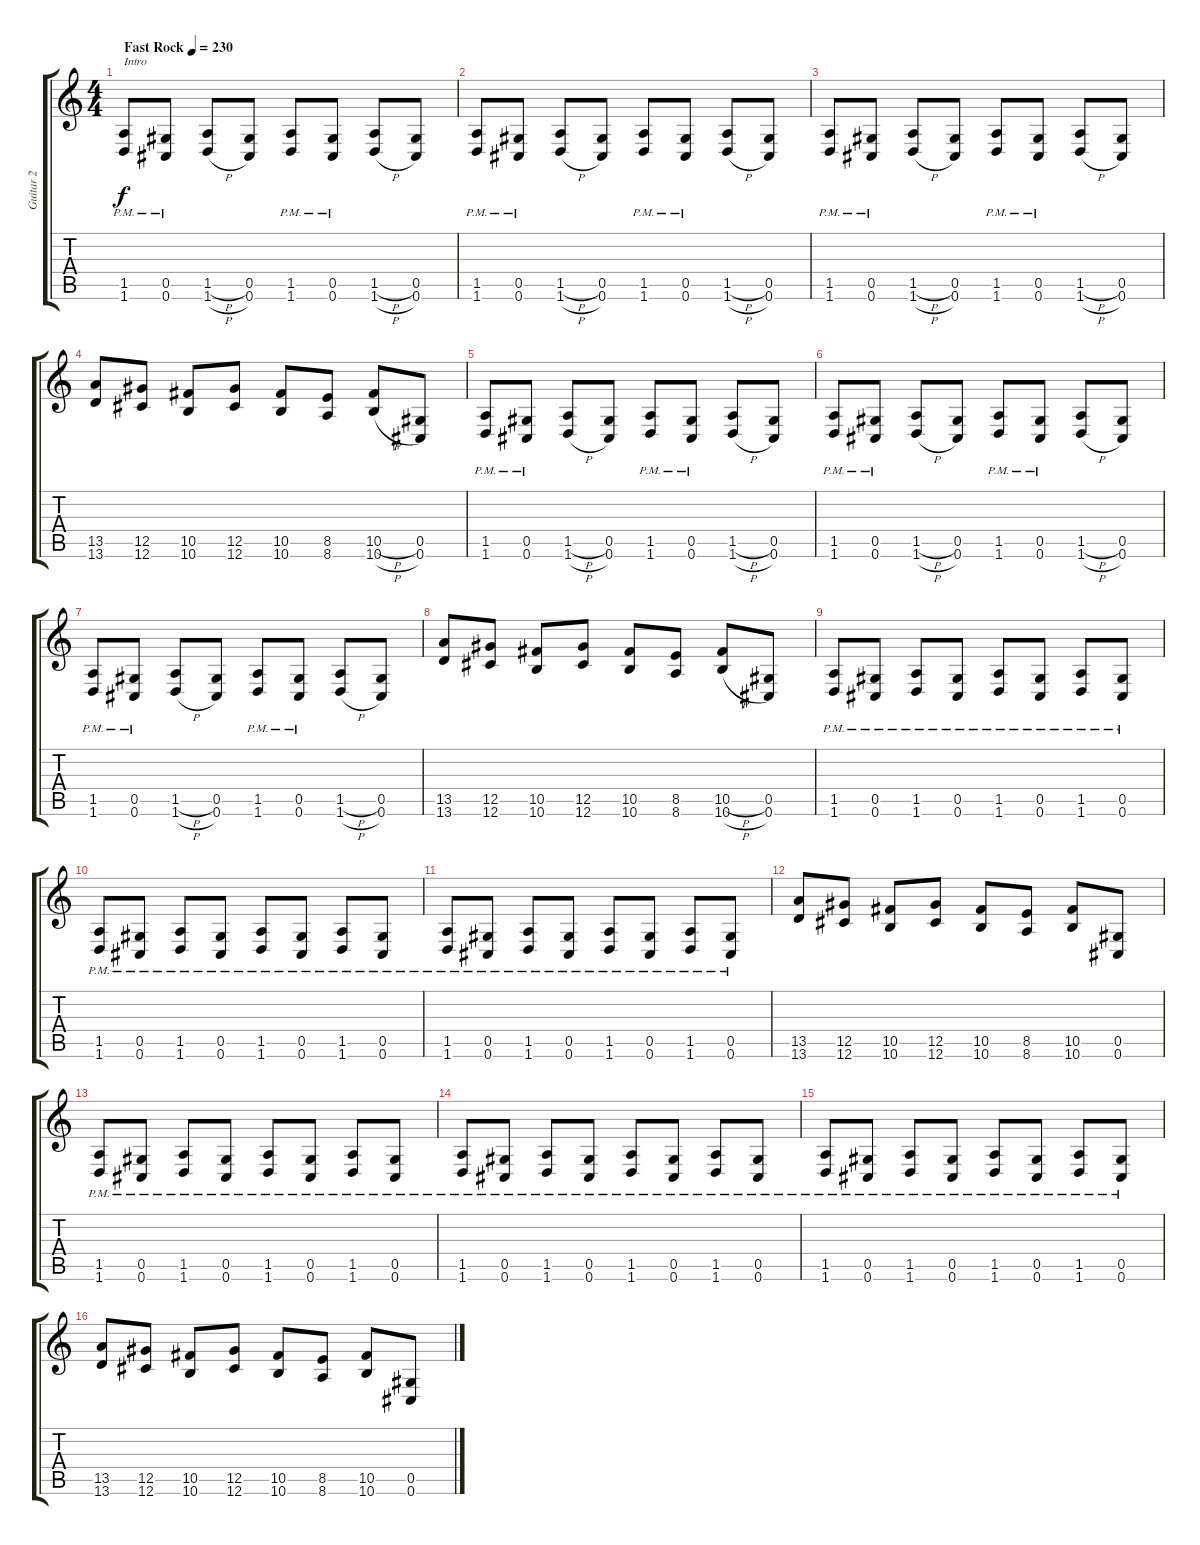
\track ("Guitar 2" "Guitar 2") {instrument distortionguitar}
\staff {score tabs}
\tuning (Eb4 Bb3 Gb3 Db3 Ab2 Db2) {hide}
\ts (4 4)
\tempo (230 "Fast Rock")
\clef g2
\ks c
(1.5{pm} 1.6{pm}).8{txt "Intro" dy f instrument distortionguitar} (0.5{pm} 0.6{pm}).8 (1.5{h} 1.6{h}).8 (0.5 0.6).8 (1.5{pm} 1.6{pm}).8 (0.5{pm} 0.6{pm}).8 (1.5{h} 1.6{h}).8 (0.5 0.6).8 |
(1.5{pm} 1.6{pm}).8 (0.5{pm} 0.6{pm}).8 (1.5{h} 1.6{h}).8 (0.5 0.6).8 (1.5{pm} 1.6{pm}).8 (0.5{pm} 0.6{pm}).8 (1.5{h} 1.6{h}).8 (0.5 0.6).8 |
(1.5{pm} 1.6{pm}).8 (0.5{pm} 0.6{pm}).8 (1.5{h} 1.6{h}).8 (0.5 0.6).8 (1.5{pm} 1.6{pm}).8 (0.5{pm} 0.6{pm}).8 (1.5{h} 1.6{h}).8 (0.5 0.6).8 |
(13.5 13.6).8 (12.5 12.6).8 (10.5 10.6).8 (12.5 12.6).8 (10.5 10.6).8 (8.5 8.6).8 (10.5{h} 10.6{h}).8 (0.5 0.6).8 |
(1.5{pm} 1.6{pm}).8 (0.5{pm} 0.6{pm}).8 (1.5{h} 1.6{h}).8 (0.5 0.6).8 (1.5{pm} 1.6{pm}).8 (0.5{pm} 0.6{pm}).8 (1.5{h} 1.6{h}).8 (0.5 0.6).8 |
(1.5{pm} 1.6{pm}).8 (0.5{pm} 0.6{pm}).8 (1.5{h} 1.6{h}).8 (0.5 0.6).8 (1.5{pm} 1.6{pm}).8 (0.5{pm} 0.6{pm}).8 (1.5{h} 1.6{h}).8 (0.5 0.6).8 |
(1.5{pm} 1.6{pm}).8 (0.5{pm} 0.6{pm}).8 (1.5{h} 1.6{h}).8 (0.5 0.6).8 (1.5{pm} 1.6{pm}).8 (0.5{pm} 0.6{pm}).8 (1.5{h} 1.6{h}).8 (0.5 0.6).8 |
(13.5 13.6).8 (12.5 12.6).8 (10.5 10.6).8 (12.5 12.6).8 (10.5 10.6).8 (8.5 8.6).8 (10.5{h} 10.6{h}).8 (0.5 0.6).8 |
(1.5{pm} 1.6{pm}).8 (0.5{pm} 0.6{pm}).8 (1.5{pm} 1.6{pm}).8 (0.5{pm} 0.6{pm}).8 (1.5{pm} 1.6{pm}).8 (0.5{pm} 0.6{pm}).8 (1.5{pm} 1.6{pm}).8 (0.5{pm} 0.6{pm}).8 |
(1.5{pm} 1.6{pm}).8 (0.5{pm} 0.6{pm}).8 (1.5{pm} 1.6{pm}).8 (0.5{pm} 0.6{pm}).8 (1.5{pm} 1.6{pm}).8 (0.5{pm} 0.6{pm}).8 (1.5{pm} 1.6{pm}).8 (0.5{pm} 0.6{pm}).8 |
(1.5{pm} 1.6{pm}).8 (0.5{pm} 0.6{pm}).8 (1.5{pm} 1.6{pm}).8 (0.5{pm} 0.6{pm}).8 (1.5{pm} 1.6{pm}).8 (0.5{pm} 0.6{pm}).8 (1.5{pm} 1.6{pm}).8 (0.5{pm} 0.6{pm}).8 |
(13.5 13.6).8 (12.5 12.6).8 (10.5 10.6).8 (12.5 12.6).8 (10.5 10.6).8 (8.5 8.6).8 (10.5 10.6).8 (0.5 0.6).8 |
(1.5{pm} 1.6{pm}).8 (0.5{pm} 0.6{pm}).8 (1.5{pm} 1.6{pm}).8 (0.5{pm} 0.6{pm}).8 (1.5{pm} 1.6{pm}).8 (0.5{pm} 0.6{pm}).8 (1.5{pm} 1.6{pm}).8 (0.5{pm} 0.6{pm}).8 |
(1.5{pm} 1.6{pm}).8 (0.5{pm} 0.6{pm}).8 (1.5{pm} 1.6{pm}).8 (0.5{pm} 0.6{pm}).8 (1.5{pm} 1.6{pm}).8 (0.5{pm} 0.6{pm}).8 (1.5{pm} 1.6{pm}).8 (0.5{pm} 0.6{pm}).8 |
(1.5{pm} 1.6{pm}).8 (0.5{pm} 0.6{pm}).8 (1.5{pm} 1.6{pm}).8 (0.5{pm} 0.6{pm}).8 (1.5{pm} 1.6{pm}).8 (0.5{pm} 0.6{pm}).8 (1.5{pm} 1.6{pm}).8 (0.5{pm} 0.6{pm}).8 |
(13.5 13.6).8 (12.5 12.6).8 (10.5 10.6).8 (12.5 12.6).8 (10.5 10.6).8 (8.5 8.6).8 (10.5 10.6).8 (0.5 0.6).8
